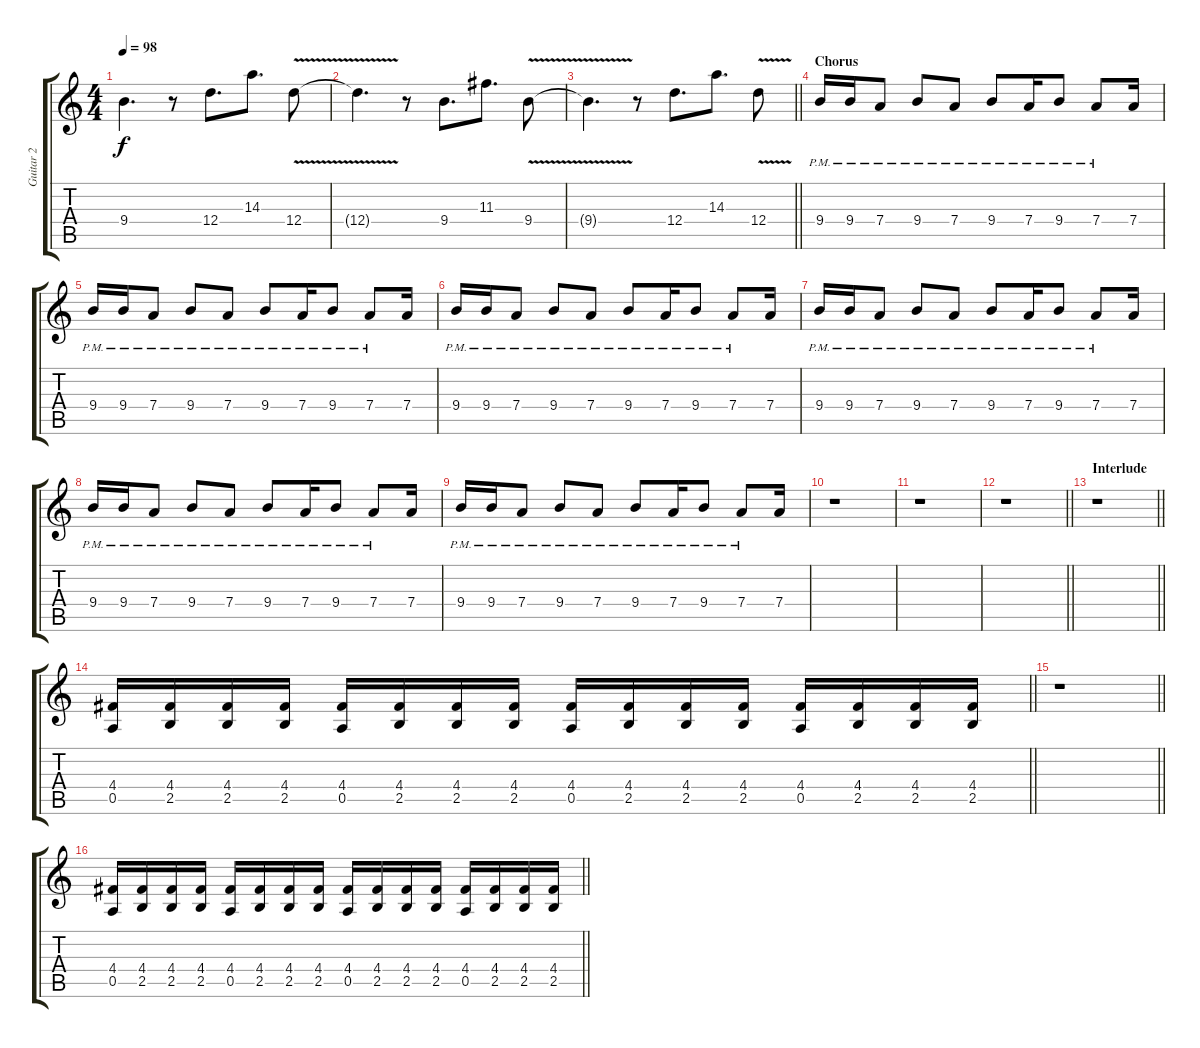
\track ("Guitar 2" "Guitar 2") {instrument distortionguitar}
\staff {score tabs}
\tuning (E4 B3 G3 D3 A2 E2) {hide}
\ts (4 4)
\tempo 98
\clef g2
\ks c
9.4{t}.4{d dy f} r.8 12.4.8{d} 14.3.8{d} 12.4{v}.8 |
12.4{t}.4{d} r.8 9.4.8{d} 11.3.8{d} 9.4{v}.8 |
\barLineRight lightlight
9.4{t}.4{d} r.8 12.4.8{d} 14.3.8{d} 12.4{v}.8 |
\section ("" "Chorus")
9.4{pm}.16 9.4{pm}.16 7.4{pm}.8 9.4{pm}.8 7.4{pm}.8 9.4{pm}.8 7.4{pm}.16 9.4{pm}.8 7.4{pm}.8 7.4.16 |
9.4{pm}.16 9.4{pm}.16 7.4{pm}.8 9.4{pm}.8 7.4{pm}.8 9.4{pm}.8 7.4{pm}.16 9.4{pm}.8 7.4{pm}.8 7.4.16 |
9.4{pm}.16 9.4{pm}.16 7.4{pm}.8 9.4{pm}.8 7.4{pm}.8 9.4{pm}.8 7.4{pm}.16 9.4{pm}.8 7.4{pm}.8 7.4.16 |
9.4{pm}.16 9.4{pm}.16 7.4{pm}.8 9.4{pm}.8 7.4{pm}.8 9.4{pm}.8 7.4{pm}.16 9.4{pm}.8 7.4{pm}.8 7.4.16 |
9.4{pm}.16 9.4{pm}.16 7.4{pm}.8 9.4{pm}.8 7.4{pm}.8 9.4{pm}.8 7.4{pm}.16 9.4{pm}.8 7.4{pm}.8 7.4.16 |
9.4{pm}.16 9.4{pm}.16 7.4{pm}.8 9.4{pm}.8 7.4{pm}.8 9.4{pm}.8 7.4{pm}.16 9.4{pm}.8 7.4{pm}.8 7.4.16 |
r.1 |
r.1 |
\barLineRight lightlight
r.1 |
\section ("" "Interlude")
\barLineRight lightlight
r.1 |
\barLineRight lightlight
(4.4 0.5).16 (4.4 2.5).16 (4.4 2.5).16 (4.4 2.5).16 (4.4 0.5).16 (4.4 2.5).16 (4.4 2.5).16 (4.4 2.5).16 (4.4 0.5).16 (4.4 2.5).16 (4.4 2.5).16 (4.4 2.5).16 (4.4 0.5).16 (4.4 2.5).16 (4.4 2.5).16 (4.4 2.5).16 |
\barLineRight lightlight
r.1 |
\barLineRight lightlight
(4.4 0.5).16 (4.4 2.5).16 (4.4 2.5).16 (4.4 2.5).16 (4.4 0.5).16 (4.4 2.5).16 (4.4 2.5).16 (4.4 2.5).16 (4.4 0.5).16 (4.4 2.5).16 (4.4 2.5).16 (4.4 2.5).16 (4.4 0.5).16 (4.4 2.5).16 (4.4 2.5).16 (4.4 2.5).16
